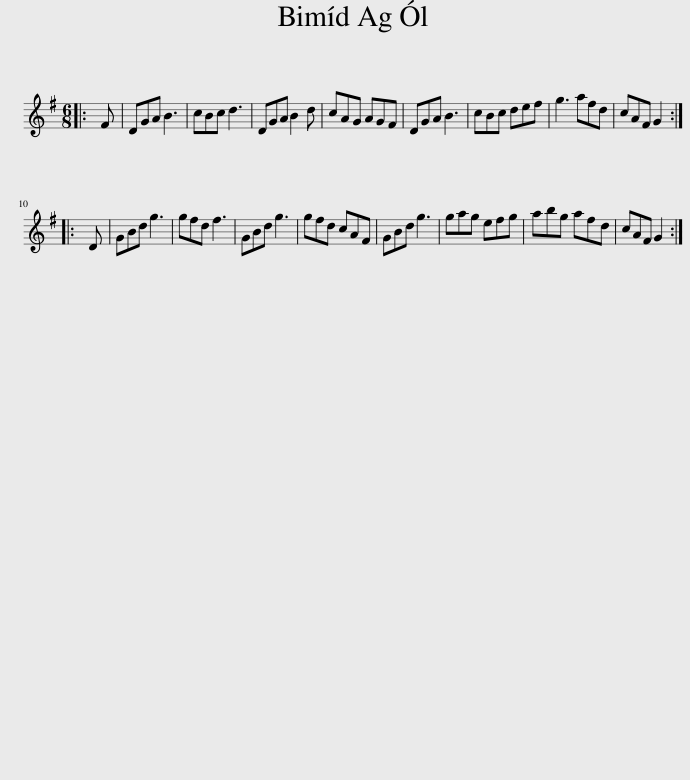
X:1
L:1/8
M:6/8
I:linebreak $
K:G
V:1 treble
V:1
|: F | DGA B3 | cBc d3 | DGA B2 d | cAG AGF | %5
 DGA B3 | cBc def | g3 afd | cAF G2 ::$ D | %10
 GBd g3 | gfd f3 | GBd g3 | gfd cAF | GBd g3 | %15
 gag efg | abg afd | cAF G2 :| %18
